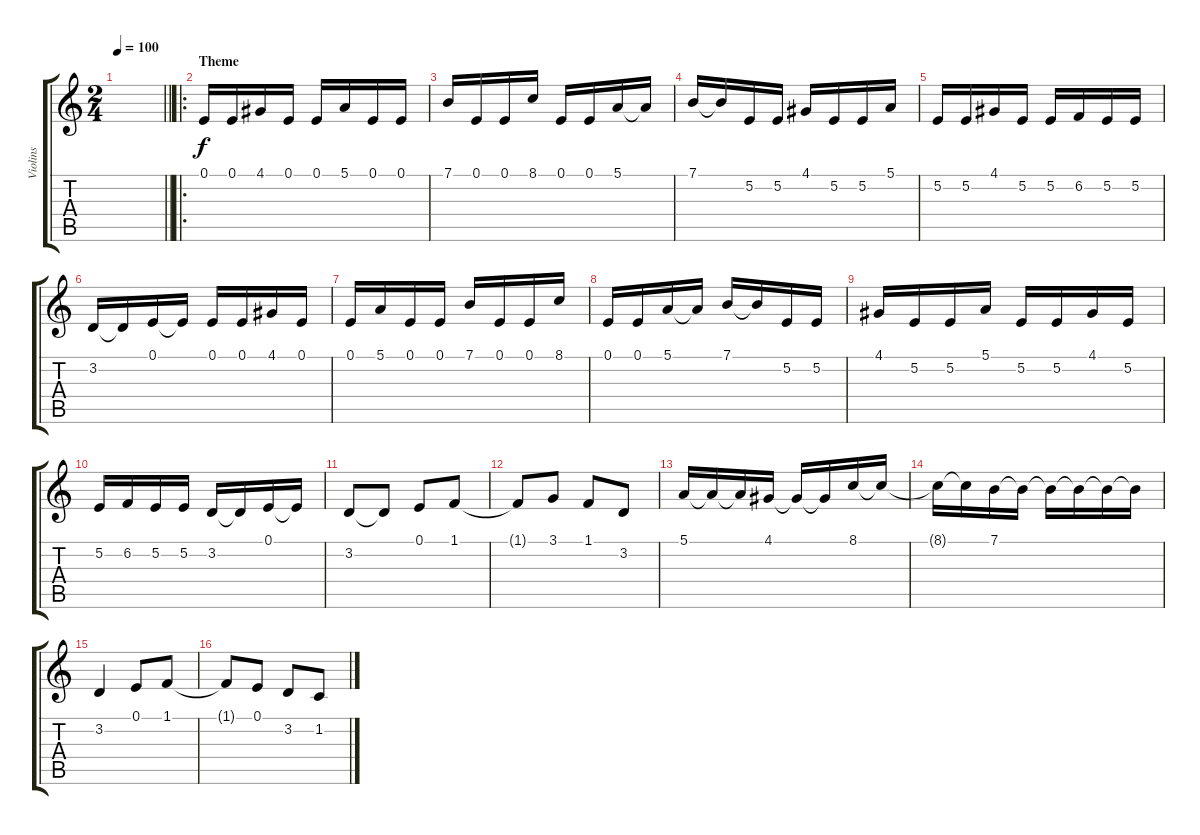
\track ("Violins" "Violins") {instrument stringensemble1}
\staff {score tabs}
\tuning (E4 B3 G3 D3 A2 E2) {hide}
\ts (2 4)
\tempo 100
\clef g2
\barLineRight lightlight
\ks c
|
\ro
\section ("" "Theme")
0.1.16 0.1.16 4.1.16 0.1.16 0.1.16 5.1.16 0.1.16 0.1.16 |
7.1.16 0.1.16 0.1.16 8.1.16 0.1.16 0.1.16 5.1.16 5.1{t}.16 |
7.1.16 7.1{t}.16 5.2.16 5.2.16 4.1.16 5.2.16 5.2.16 5.1.16 |
5.2.16 5.2.16 4.1.16 5.2.16 5.2.16 6.2.16 5.2.16 5.2.16 |
3.2.16 3.2{t}.16 0.1.16 0.1{t}.16 0.1.16 0.1.16 4.1.16 0.1.16 |
0.1.16 5.1.16 0.1.16 0.1.16 7.1.16 0.1.16 0.1.16 8.1.16 |
0.1.16 0.1.16 5.1.16 5.1{t}.16 7.1.16 7.1{t}.16 5.2.16 5.2.16 |
4.1.16 5.2.16 5.2.16 5.1.16 5.2.16 5.2.16 4.1.16 5.2.16 |
5.2.16 6.2.16 5.2.16 5.2.16 3.2.16 3.2{t}.16 0.1.16 0.1{t}.16 |
3.2.8 3.2{t}.8 0.1.8 1.1.8 |
1.1{t}.8 3.1.8 1.1.8 3.2.8 |
5.1.16 5.1{t}.16 5.1{t}.16 4.1.16 4.1{t}.16 4.1{t}.16 8.1.16 8.1{t}.16 |
8.1{t}.16 8.1{t}.16 7.1.16 7.1{t}.16 7.1{t}.16 7.1{t}.16 7.1{t}.16 7.1{t}.16 |
3.2.4 0.1.8 1.1.8 |
1.1{t}.8 0.1.8 3.2.8 1.2.8
